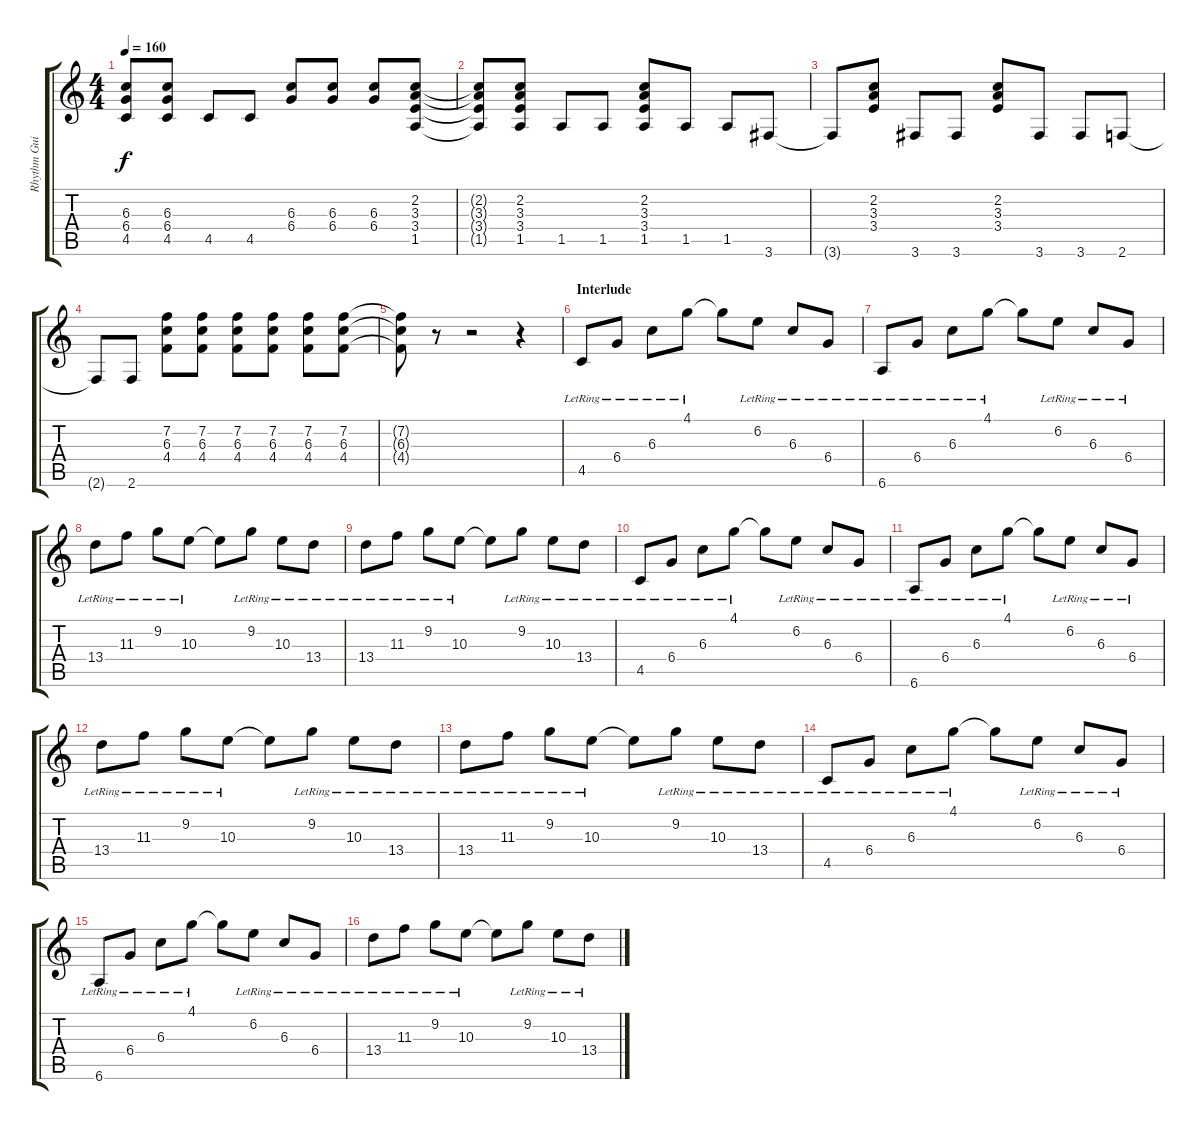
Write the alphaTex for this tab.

\track ("Rhythm Guitar " "Rhythm Gui") {instrument distortionguitar}
\staff {score tabs}
\tuning (Eb4 Bb3 Gb3 Db3 Ab2 Eb2) {hide}
\ts (4 4)
\tempo 160
\clef g2
\ks c
(6.3{t} 6.4{t} 4.5{t}).8{dy f} (6.3 6.4 4.5).8 4.5.8 4.5.8 (6.3 6.4).8 (6.3 6.4).8 (6.3 6.4).8 (2.2 3.3 3.4 1.5).8 |
(2.2{t} 3.3{t} 3.4{t} 1.5{t}).8 (2.2 3.3 3.4 1.5).8 1.5.8 1.5.8 (2.2 3.3 3.4 1.5).8 1.5.8 1.5.8 3.6.8 |
3.6{t}.8 (2.2 3.3 3.4).8 3.6.8 3.6.8 (2.2 3.3 3.4).8 3.6.8 3.6.8 2.6.8 |
2.6{t}.8 2.6.8 (7.2 6.3 4.4).8 (7.2 6.3 4.4).8 (7.2 6.3 4.4).8 (7.2 6.3 4.4).8 (7.2 6.3 4.4).8 (7.2 6.3 4.4).8 |
(7.2{t} 6.3{t} 4.4{t}).8 r.8 r.2 r.4{instrument acousticguitarsteel} |
\section ("" "Interlude")
4.5{lr}.8 6.4{lr}.8 6.3{lr}.8 4.1{lr}.8 4.1{t}.8 6.2{lr}.8 6.3{lr}.8 6.4{lr}.8 |
6.6{lr}.8 6.4{lr}.8 6.3{lr}.8 4.1{lr}.8 4.1{t}.8 6.2{lr}.8 6.3{lr}.8 6.4{lr}.8 |
13.4{lr}.8 11.3{lr}.8 9.2{lr}.8 10.3{lr}.8 10.3{t}.8 9.2{lr}.8 10.3{lr}.8 13.4{lr}.8 |
13.4{lr}.8 11.3{lr}.8 9.2{lr}.8 10.3{lr}.8 10.3{t}.8 9.2{lr}.8 10.3{lr}.8 13.4{lr}.8 |
4.5{lr}.8 6.4{lr}.8 6.3{lr}.8 4.1{lr}.8 4.1{t}.8 6.2{lr}.8 6.3{lr}.8 6.4{lr}.8 |
6.6{lr}.8 6.4{lr}.8 6.3{lr}.8 4.1{lr}.8 4.1{t}.8 6.2{lr}.8 6.3{lr}.8 6.4{lr}.8 |
13.4{lr}.8 11.3{lr}.8 9.2{lr}.8 10.3{lr}.8 10.3{t}.8 9.2{lr}.8 10.3{lr}.8 13.4{lr}.8 |
13.4{lr}.8 11.3{lr}.8 9.2{lr}.8 10.3{lr}.8 10.3{t}.8 9.2{lr}.8 10.3{lr}.8 13.4{lr}.8 |
4.5{lr}.8 6.4{lr}.8 6.3{lr}.8 4.1{lr}.8 4.1{t}.8 6.2{lr}.8 6.3{lr}.8 6.4{lr}.8 |
6.6{lr}.8 6.4{lr}.8 6.3{lr}.8 4.1{lr}.8 4.1{t}.8 6.2{lr}.8 6.3{lr}.8 6.4{lr}.8 |
13.4{lr}.8 11.3{lr}.8 9.2{lr}.8 10.3{lr}.8 10.3{t}.8 9.2{lr}.8 10.3{lr}.8 13.4{lr}.8
